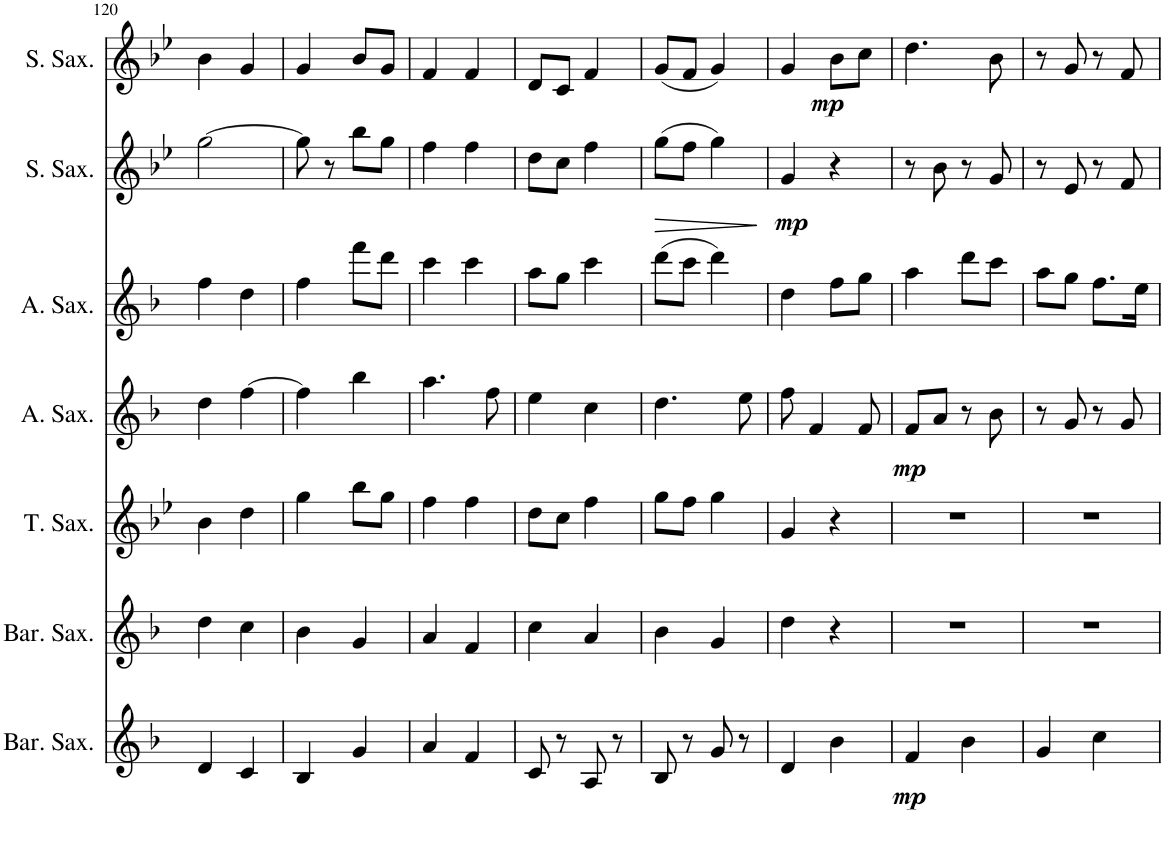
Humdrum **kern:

**kern	**dynam	**kern	**kern	**kern	**dynam	**kern	**kern	**dynam	**kern	**dynam
*part7	*part7	*part6	*part5	*part4	*part4	*part3	*part2	*part2	*part1	*part1
*staff7	*staff7	*staff6	*staff5	*staff4	*staff4	*staff3	*staff2	*staff2	*staff1	*staff1
*I"Baritone Saxophone	*	*I"Baritone Saxophone	*I"Tenor Saxophone	*I"Alto Saxophone	*	*I"Alto Saxophone	*I"Soprano Saxophone	*	*I"Soprano Saxophone	*
*I'Bar. Sax.	*	*I'Bar. Sax.	*I'T. Sax.	*I'A. Sax.	*	*I'A. Sax.	*I'S. Sax.	*	*I'S. Sax.	*
!!LO:PB:g=z
*clefG2	*	*clefG2	*clefG2	*clefG2	*	*clefG2	*clefG2	*	*clefG2	*
*Trd12c21	*	*Trd12c21	*Trd8c14	*Trd5c9	*	*Trd5c9	*Trd1c2	*	*Trd1c2	*
*k[b-]	*	*k[b-]	*k[b-e-]	*k[b-]	*	*k[b-]	*k[b-e-]	*	*k[b-e-]	*
*M2/4	*	*M2/4	*M2/4	*M2/4	*	*M2/4	*M2/4	*	*M2/4	*
=120	=120	=120	=120	=120	=120	=120	=120	=120	=120	=120
4d/	.	4dd\	4b-\	4dd\	.	4ff\	[2gg\	.	4b-\	.
4c/	.	4cc\	4dd\	[4ff\	.	4dd\	.	.	4g/	.
=121	=121	=121	=121	=121	=121	=121	=121	=121	=121	=121
4B-/	.	4b-\	4gg\	4ff\]	.	4ff\	8gg\]	.	4g/	.
.	.	.	.	.	.	.	8r	.	.	.
4g/	.	4g/	8bb-\L	4bb-\	.	8fff\L	8bb-\L	.	8b-/L	.
.	.	.	8gg\J	.	.	8ddd\J	8gg\J	.	8g/J	.
=122	=122	=122	=122	=122	=122	=122	=122	=122	=122	=122
4a/	.	4a/	4ff\	4.aa\	.	4ccc\	4ff\	.	4f/	.
4f/	.	4f/	4ff\	.	.	4ccc\	4ff\	.	4f/	.
.	.	.	.	8ff\	.	.	.	.	.	.
=123	=123	=123	=123	=123	=123	=123	=123	=123	=123	=123
8c/	.	4cc\	8dd\L	4ee\	.	8aa\L	8dd\L	.	8d/L	.
8r	.	.	8cc\J	.	.	8gg\J	8cc\J	.	8c/J	.
8A/	.	4a/	4ff\	4cc\	.	4ccc\	4ff\	.	4f/	.
8r	.	.	.	.	.	.	.	.	.	.
=124	=124	=124	=124	=124	=124	=124	=124	=124	=124	=124
!	!	!	!	!	!	!	!	!LO:HP:b	!	!
8B-/	.	4b-\	8gg\L	4.dd\	.	(8ddd\L	(8gg\L	>	(8g/L	.
8r	.	.	8ff\J	.	.	8ccc\J	8ff\J	.	8f/J	.
8g/	.	4g/	4gg\	.	.	4ddd\)	4gg\)	.	4g/)	.
8r	.	.	.	8ee\	.	.	.	.	.	.
.	.	.	.	.	.	.	.	]	.	.
=125	=125	=125	=125	=125	=125	=125	=125	=125	=125	=125
!	!	!	!	!	!	!	!	!LO:DY:b	!	!
4d/	.	4dd\	4g/	8ff\	.	4dd\	4g/	mp	4g/	.
.	.	.	.	4f/	.	.	.	.	.	.
!	!	!	!	!	!	!	!	!	!	!LO:DY:b
4b-\	.	4r	4r	.	.	8ff\L	4r	.	8b-\L	mp
.	.	.	.	8f/	.	8gg\J	.	.	8cc\J	.
=126	=126	=126	=126	=126	=126	=126	=126	=126	=126	=126
!	!LO:DY:b	!	!	!	!LO:DY:b	!	!	!	!	!
4f/	mp	2r	2r	8f/L	mp	4aa\	8r	.	4.dd\	.
.	.	.	.	8a/J	.	.	8b-\	.	.	.
4b-\	.	.	.	8r	.	8ddd\L	8r	.	.	.
.	.	.	.	8b-\	.	8ccc\J	8g/	.	8b-\	.
=127	=127	=127	=127	=127	=127	=127	=127	=127	=127	=127
4g/	.	2r	2r	8r	.	8aa\L	8r	.	8r	.
.	.	.	.	8g/	.	8gg\J	8e-/	.	8g/	.
4cc\	.	.	.	8r	.	8.ff\L	8r	.	8r	.
.	.	.	.	8g/	.	.	8f/	.	8f/	.
.	.	.	.	.	.	16ee\Jk	.	.	.	.
=	=	=	=	=	=	=	=	=	=	=
*-	*-	*-	*-	*-	*-	*-	*-	*-	*-	*-
